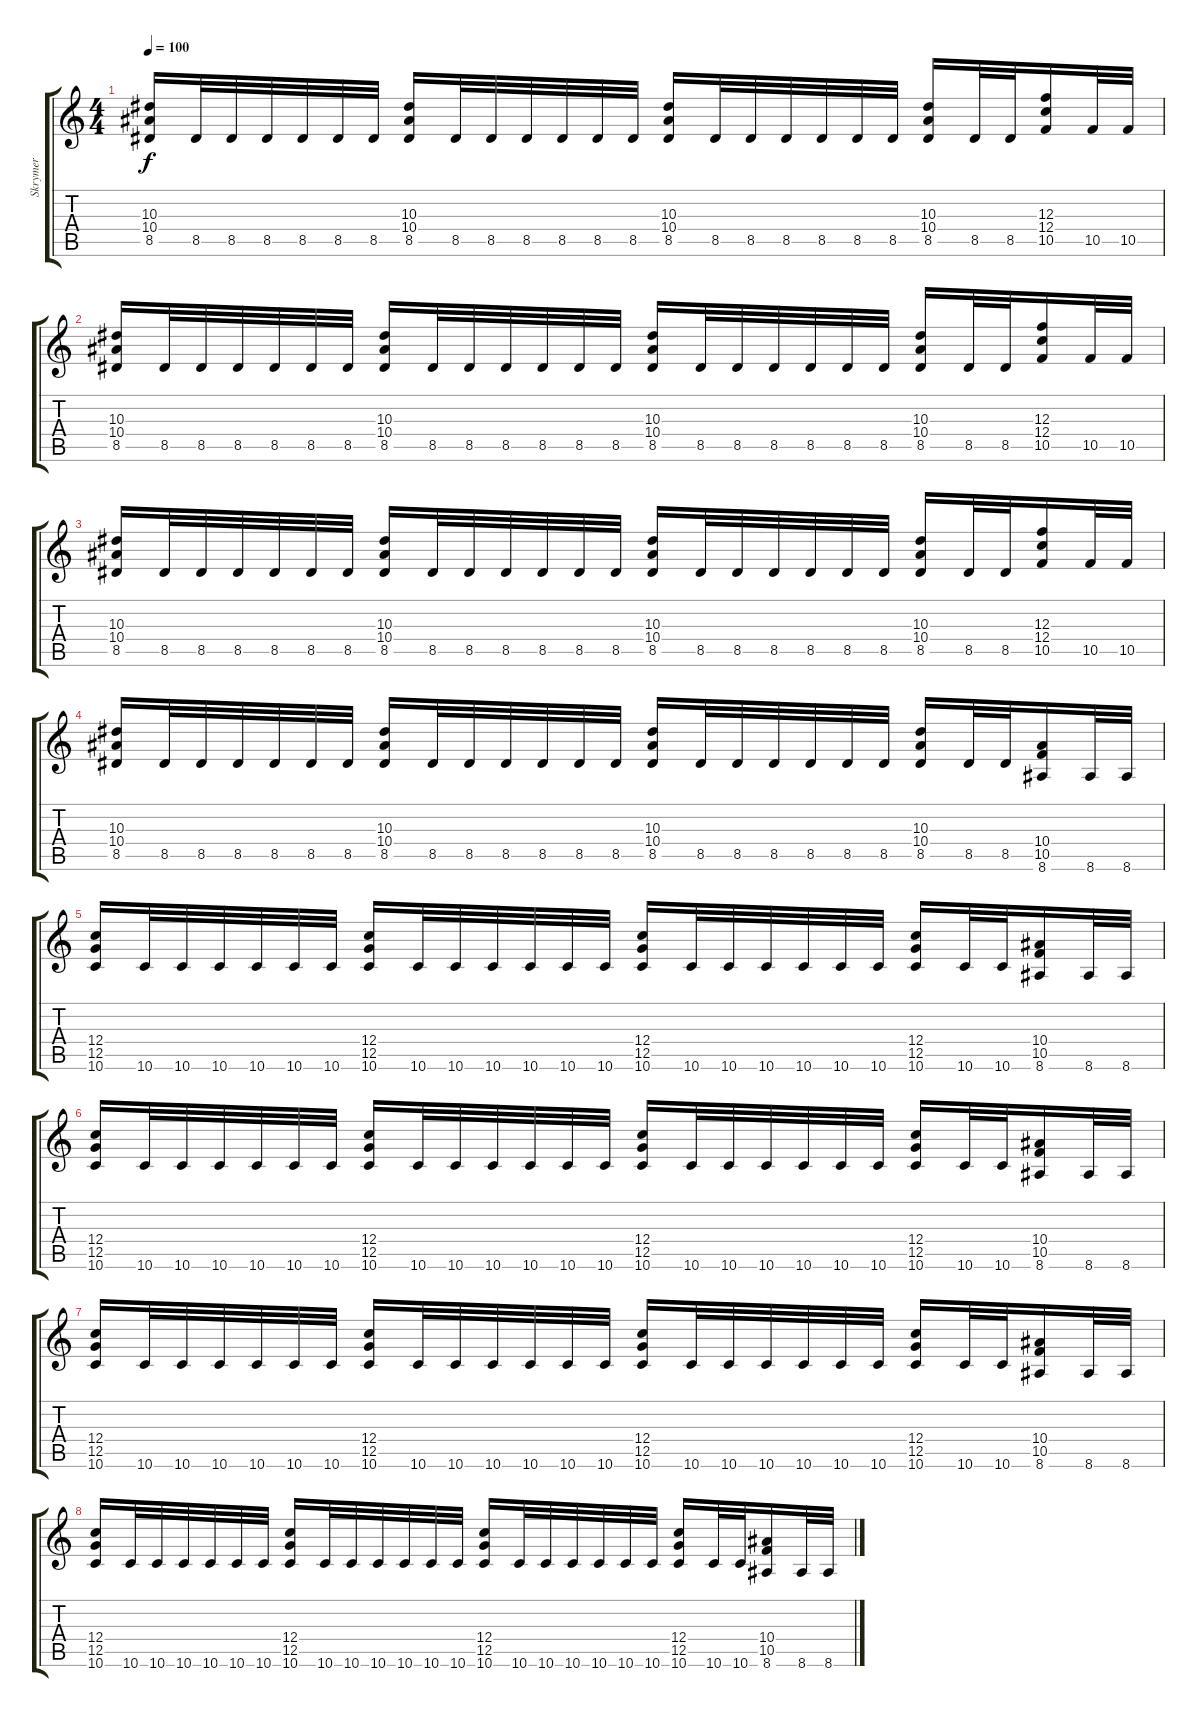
\track ("Skrymer" "Skrymer") {instrument distortionguitar}
\staff {score tabs}
\tuning (D4 A3 F3 C3 G2 D2) {hide}
\ts (4 4)
\tempo 100
\clef g2
\ks c
(10.3 10.4 8.5).16{dy f} 8.5.32 8.5.32 8.5.32 8.5.32 8.5.32 8.5.32 (10.3 10.4 8.5).16 8.5.32 8.5.32 8.5.32 8.5.32 8.5.32 8.5.32 (10.3 10.4 8.5).16 8.5.32 8.5.32 8.5.32 8.5.32 8.5.32 8.5.32 (10.3 10.4 8.5).16 8.5.32 8.5.32 (12.3 12.4 10.5).16 10.5.32 10.5.32 |
(10.3 10.4 8.5).16 8.5.32 8.5.32 8.5.32 8.5.32 8.5.32 8.5.32 (10.3 10.4 8.5).16 8.5.32 8.5.32 8.5.32 8.5.32 8.5.32 8.5.32 (10.3 10.4 8.5).16 8.5.32 8.5.32 8.5.32 8.5.32 8.5.32 8.5.32 (10.3 10.4 8.5).16 8.5.32 8.5.32 (12.3 12.4 10.5).16 10.5.32 10.5.32 |
(10.3 10.4 8.5).16 8.5.32 8.5.32 8.5.32 8.5.32 8.5.32 8.5.32 (10.3 10.4 8.5).16 8.5.32 8.5.32 8.5.32 8.5.32 8.5.32 8.5.32 (10.3 10.4 8.5).16 8.5.32 8.5.32 8.5.32 8.5.32 8.5.32 8.5.32 (10.3 10.4 8.5).16 8.5.32 8.5.32 (12.3 12.4 10.5).16 10.5.32 10.5.32 |
(10.3 10.4 8.5).16 8.5.32 8.5.32 8.5.32 8.5.32 8.5.32 8.5.32 (10.3 10.4 8.5).16 8.5.32 8.5.32 8.5.32 8.5.32 8.5.32 8.5.32 (10.3 10.4 8.5).16 8.5.32 8.5.32 8.5.32 8.5.32 8.5.32 8.5.32 (10.3 10.4 8.5).16 8.5.32 8.5.32 (10.4 10.5 8.6).16 8.6.32 8.6.32 |
(12.4 12.5 10.6).16 10.6.32 10.6.32 10.6.32 10.6.32 10.6.32 10.6.32 (12.4 12.5 10.6).16 10.6.32 10.6.32 10.6.32 10.6.32 10.6.32 10.6.32 (12.4 12.5 10.6).16 10.6.32 10.6.32 10.6.32 10.6.32 10.6.32 10.6.32 (12.4 12.5 10.6).16 10.6.32 10.6.32 (10.4 10.5 8.6).16 8.6.32 8.6.32 |
(12.4 12.5 10.6).16 10.6.32 10.6.32 10.6.32 10.6.32 10.6.32 10.6.32 (12.4 12.5 10.6).16 10.6.32 10.6.32 10.6.32 10.6.32 10.6.32 10.6.32 (12.4 12.5 10.6).16 10.6.32 10.6.32 10.6.32 10.6.32 10.6.32 10.6.32 (12.4 12.5 10.6).16 10.6.32 10.6.32 (10.4 10.5 8.6).16 8.6.32 8.6.32 |
(12.4 12.5 10.6).16 10.6.32 10.6.32 10.6.32 10.6.32 10.6.32 10.6.32 (12.4 12.5 10.6).16 10.6.32 10.6.32 10.6.32 10.6.32 10.6.32 10.6.32 (12.4 12.5 10.6).16 10.6.32 10.6.32 10.6.32 10.6.32 10.6.32 10.6.32 (12.4 12.5 10.6).16 10.6.32 10.6.32 (10.4 10.5 8.6).16 8.6.32 8.6.32 |
(12.4 12.5 10.6).16 10.6.32 10.6.32 10.6.32 10.6.32 10.6.32 10.6.32 (12.4 12.5 10.6).16 10.6.32 10.6.32 10.6.32 10.6.32 10.6.32 10.6.32 (12.4 12.5 10.6).16 10.6.32 10.6.32 10.6.32 10.6.32 10.6.32 10.6.32 (12.4 12.5 10.6).16 10.6.32 10.6.32 (10.4 10.5 8.6).16 8.6.32 8.6.32
